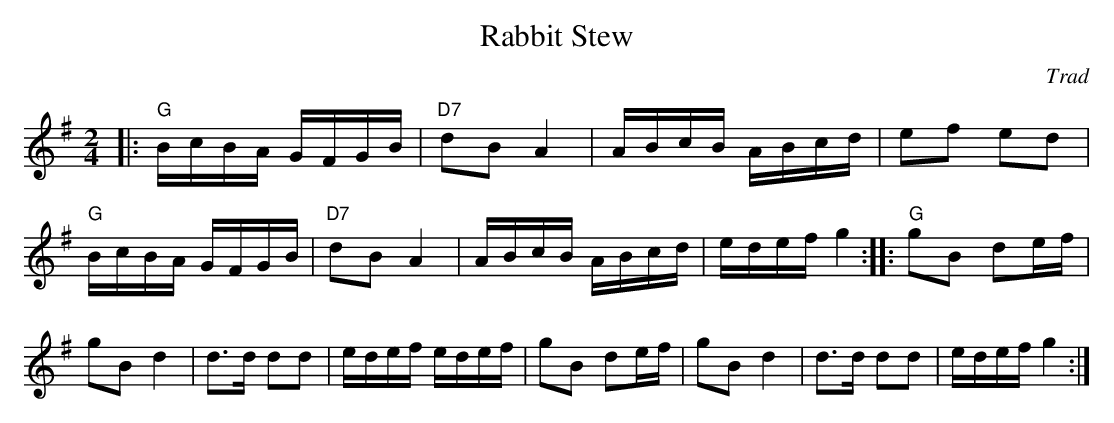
X:1
T:Rabbit Stew
C:Trad
M:2/4
L:1/16
E:12
K:G
|:"G"BcBA GFGB|"D7"d2B2 A4|ABcB ABcd|e2f2 e2d2|\
"G"BcBA GFGB|"D7"d2B2 A4|ABcB ABcd|edef g4:|\
|:"G"g2B2 d2ef|g2B2 d4|d3d d2d2|edef edef|\
g2B2 d2ef|g2B2 d4|d3d d2d2|edef g4:|**
